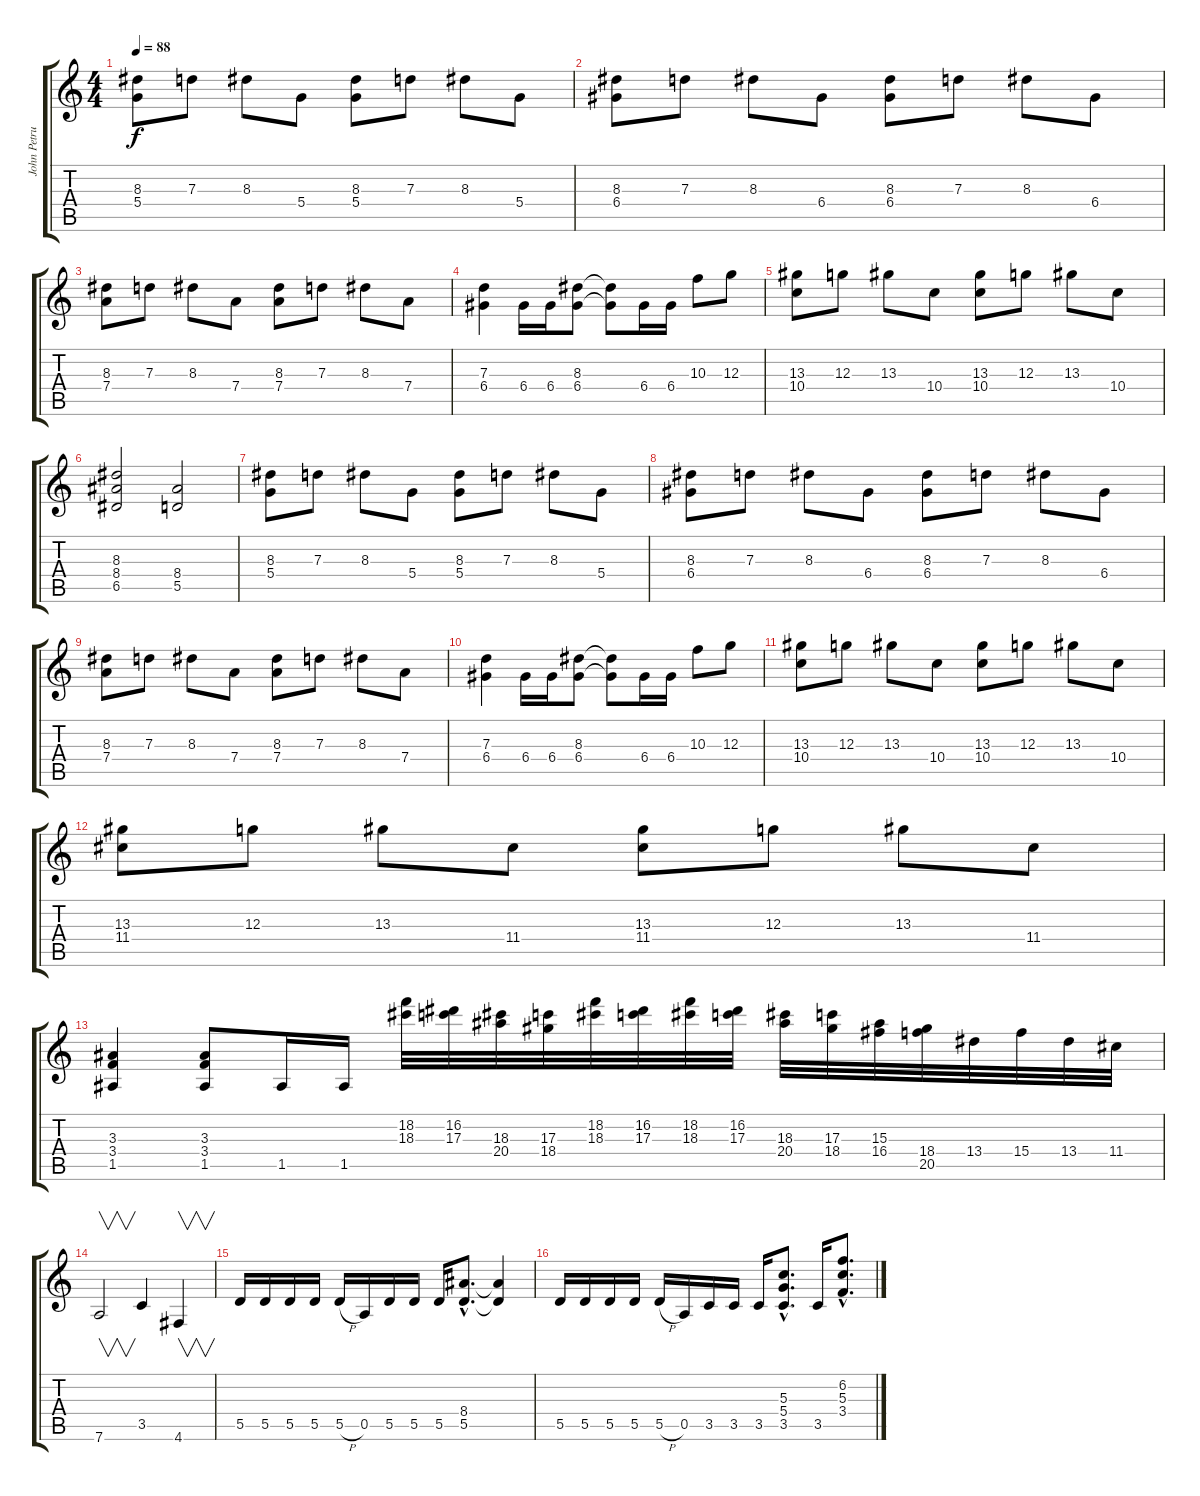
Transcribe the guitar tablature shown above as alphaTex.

\track ("John Petrucci - 6 Strings Guitar Dropped" "John Petru") {instrument acousticguitarsteel}
\staff {score tabs}
\tuning (E4 B3 G3 D3 A2 D2) {hide}
\ts (4 4)
\tempo 88
\clef g2
\ks c
(8.3 5.4).8{dy f} 7.3.8 8.3.8 5.4.8 (8.3 5.4).8 7.3.8 8.3.8 5.4.8 |
(8.3 6.4).8 7.3.8 8.3.8 6.4.8 (8.3 6.4).8 7.3.8 8.3.8 6.4.8 |
(8.3 7.4).8 7.3.8 8.3.8 7.4.8 (8.3 7.4).8 7.3.8 8.3.8 7.4.8 |
(7.3 6.4).4 6.4.16 6.4.16 (8.3 6.4).8 (8.3{t} 6.4{t}).8 6.4.16 6.4.16 10.3.8 12.3.8 |
(13.3 10.4).8 12.3.8 13.3.8 10.4.8 (13.3 10.4).8 12.3.8 13.3.8 10.4.8 |
(8.3 8.4 6.5).2 (8.4 5.5).2 |
(8.3 5.4).8 7.3.8 8.3.8 5.4.8 (8.3 5.4).8 7.3.8 8.3.8 5.4.8 |
(8.3 6.4).8 7.3.8 8.3.8 6.4.8 (8.3 6.4).8 7.3.8 8.3.8 6.4.8 |
(8.3 7.4).8 7.3.8 8.3.8 7.4.8 (8.3 7.4).8 7.3.8 8.3.8 7.4.8 |
(7.3 6.4).4 6.4.16 6.4.16 (8.3 6.4).8 (8.3{t} 6.4{t}).8 6.4.16 6.4.16 10.3.8 12.3.8 |
(13.3 10.4).8 12.3.8 13.3.8 10.4.8 (13.3 10.4).8 12.3.8 13.3.8 10.4.8 |
(13.3 11.4).8 12.3.8 13.3.8 11.4.8 (13.3 11.4).8 12.3.8 13.3.8 11.4.8 |
(3.3 3.4 1.5).4 (3.3 3.4 1.5).8 1.5.16 1.5.16 (18.2 18.3).32 (16.2 17.3).32 (18.3 20.4).32 (17.3 18.4).32 (18.2 18.3).32 (16.2 17.3).32 (18.2 18.3).32 (16.2 17.3).32 (18.3 20.4).32 (17.3 18.4).32 (15.3 16.4).32 (18.4 20.5).32 13.4.32 15.4.32 13.4.32 11.4.32 |
7.6.2{v} 3.5.4 4.6.4{v} |
5.5.16 5.5.16 5.5.16 5.5.16 5.5{h}.16 0.5.16 5.5.16 5.5.16 5.5.16 (8.4{hac} 5.5{hac}).8{d} (8.4{t} 5.5{t}).4 |
5.5.16 5.5.16 5.5.16 5.5.16 5.5{h}.16 0.5.16 3.5.16 3.5.16 3.5.16 (5.3{hac} 5.4{hac} 3.5{hac}).8{d} 3.5.16 (6.2{hac} 5.3{hac} 3.4{hac}).8{d}
